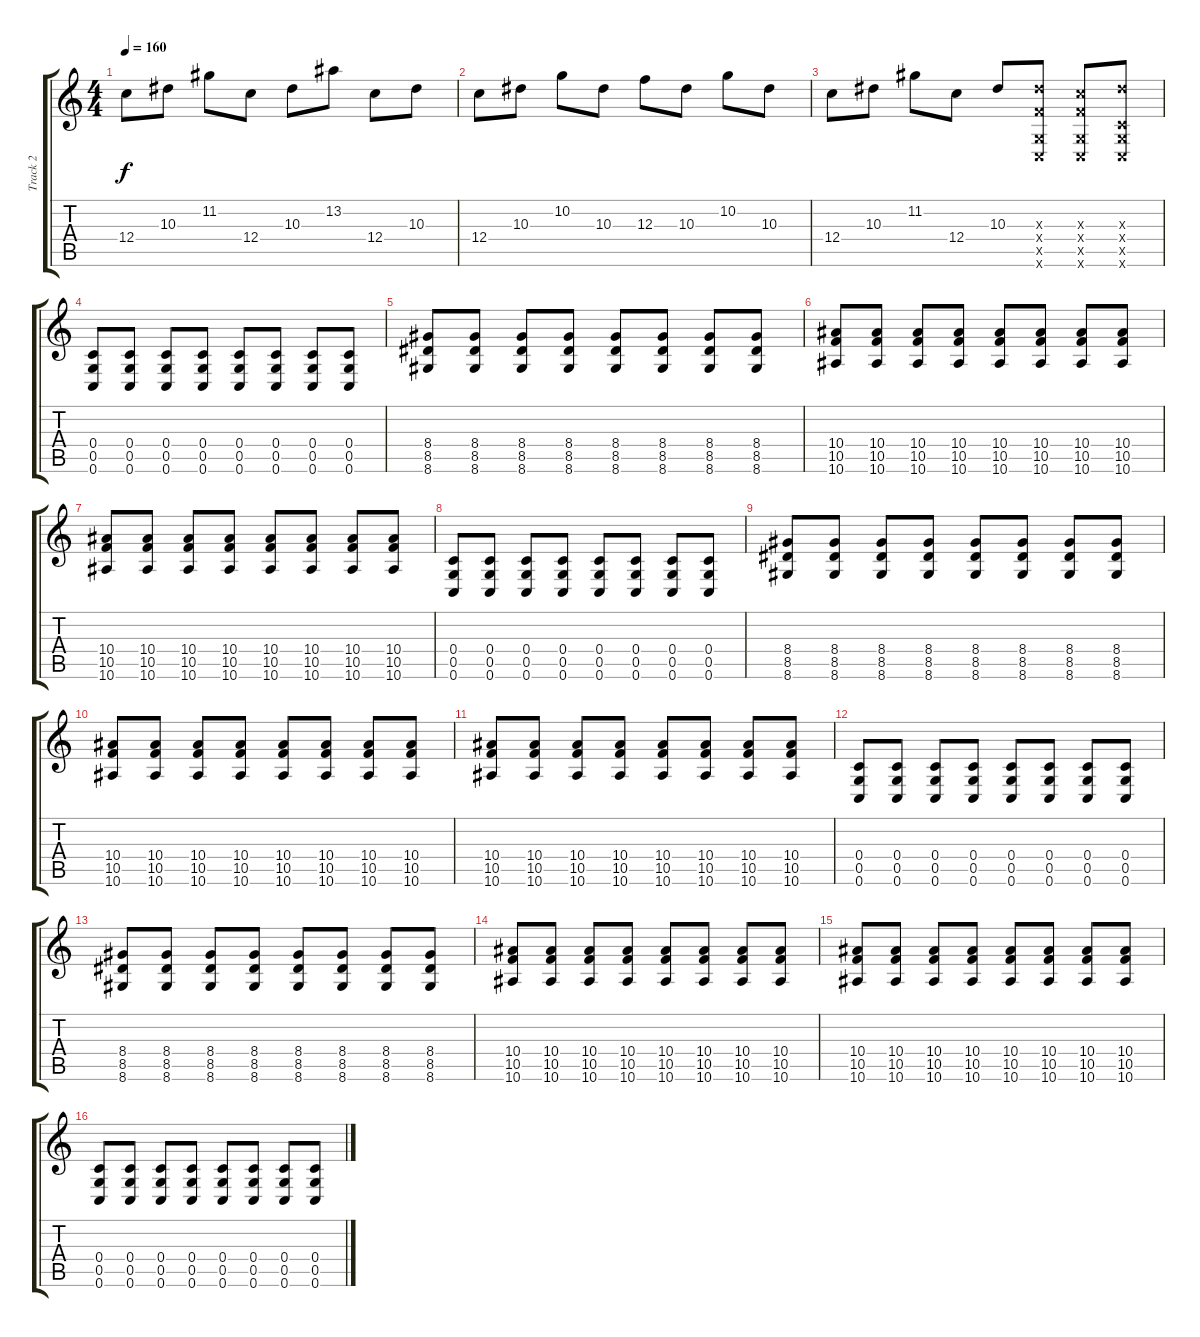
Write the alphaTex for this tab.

\track ("Track 2" "Track 2") {instrument overdrivenguitar}
\staff {score tabs}
\tuning (D4 A3 F3 C3 G2 C2) {hide}
\ts (4 4)
\tempo 160
\clef g2
\ks c
12.4.8{dy f} 10.3.8 11.2.8 12.4.8 10.3.8 13.2.8 12.4.8 10.3.8 |
12.4.8{instrument electricguitarclean} 10.3.8 10.2.8 10.3.8 12.3.8 10.3.8 10.2.8 10.3.8 |
12.4.8 10.3.8 11.2.8 12.4.8 10.3.8 (0.3{x} 15.4{x} 0.5{x} 0.6{x}).8 (0.3{x} 12.4{x} 0.5{x} 0.6{x}).8 (10.3{x} 0.4{x} 0.5{x} 0.6{x}).8 |
(0.4 0.5 0.6).8{instrument overdrivenguitar} (0.4 0.5 0.6).8 (0.4 0.5 0.6).8 (0.4 0.5 0.6).8 (0.4 0.5 0.6).8 (0.4 0.5 0.6).8 (0.4 0.5 0.6).8 (0.4 0.5 0.6).8 |
(8.4 8.5 8.6).8 (8.4 8.5 8.6).8 (8.4 8.5 8.6).8 (8.4 8.5 8.6).8 (8.4 8.5 8.6).8 (8.4 8.5 8.6).8 (8.4 8.5 8.6).8 (8.4 8.5 8.6).8 |
(10.4 10.5 10.6).8 (10.4 10.5 10.6).8 (10.4 10.5 10.6).8 (10.4 10.5 10.6).8 (10.4 10.5 10.6).8 (10.4 10.5 10.6).8 (10.4 10.5 10.6).8 (10.4 10.5 10.6).8 |
(10.4 10.5 10.6).8 (10.4 10.5 10.6).8 (10.4 10.5 10.6).8 (10.4 10.5 10.6).8 (10.4 10.5 10.6).8 (10.4 10.5 10.6).8 (10.4 10.5 10.6).8 (10.4 10.5 10.6).8 |
(0.4 0.5 0.6).8 (0.4 0.5 0.6).8 (0.4 0.5 0.6).8 (0.4 0.5 0.6).8 (0.4 0.5 0.6).8 (0.4 0.5 0.6).8 (0.4 0.5 0.6).8 (0.4 0.5 0.6).8 |
(8.4 8.5 8.6).8 (8.4 8.5 8.6).8 (8.4 8.5 8.6).8 (8.4 8.5 8.6).8 (8.4 8.5 8.6).8 (8.4 8.5 8.6).8 (8.4 8.5 8.6).8 (8.4 8.5 8.6).8 |
(10.4 10.5 10.6).8 (10.4 10.5 10.6).8 (10.4 10.5 10.6).8 (10.4 10.5 10.6).8 (10.4 10.5 10.6).8 (10.4 10.5 10.6).8 (10.4 10.5 10.6).8 (10.4 10.5 10.6).8 |
(10.4 10.5 10.6).8 (10.4 10.5 10.6).8 (10.4 10.5 10.6).8 (10.4 10.5 10.6).8 (10.4 10.5 10.6).8 (10.4 10.5 10.6).8 (10.4 10.5 10.6).8 (10.4 10.5 10.6).8 |
(0.4 0.5 0.6).8 (0.4 0.5 0.6).8 (0.4 0.5 0.6).8 (0.4 0.5 0.6).8 (0.4 0.5 0.6).8 (0.4 0.5 0.6).8 (0.4 0.5 0.6).8 (0.4 0.5 0.6).8 |
(8.4 8.5 8.6).8 (8.4 8.5 8.6).8 (8.4 8.5 8.6).8 (8.4 8.5 8.6).8 (8.4 8.5 8.6).8 (8.4 8.5 8.6).8 (8.4 8.5 8.6).8 (8.4 8.5 8.6).8 |
(10.4 10.5 10.6).8 (10.4 10.5 10.6).8 (10.4 10.5 10.6).8 (10.4 10.5 10.6).8 (10.4 10.5 10.6).8 (10.4 10.5 10.6).8 (10.4 10.5 10.6).8 (10.4 10.5 10.6).8 |
(10.4 10.5 10.6).8 (10.4 10.5 10.6).8 (10.4 10.5 10.6).8 (10.4 10.5 10.6).8 (10.4 10.5 10.6).8 (10.4 10.5 10.6).8 (10.4 10.5 10.6).8 (10.4 10.5 10.6).8 |
(0.4 0.5 0.6).8 (0.4 0.5 0.6).8 (0.4 0.5 0.6).8 (0.4 0.5 0.6).8 (0.4 0.5 0.6).8 (0.4 0.5 0.6).8 (0.4 0.5 0.6).8 (0.4 0.5 0.6).8
